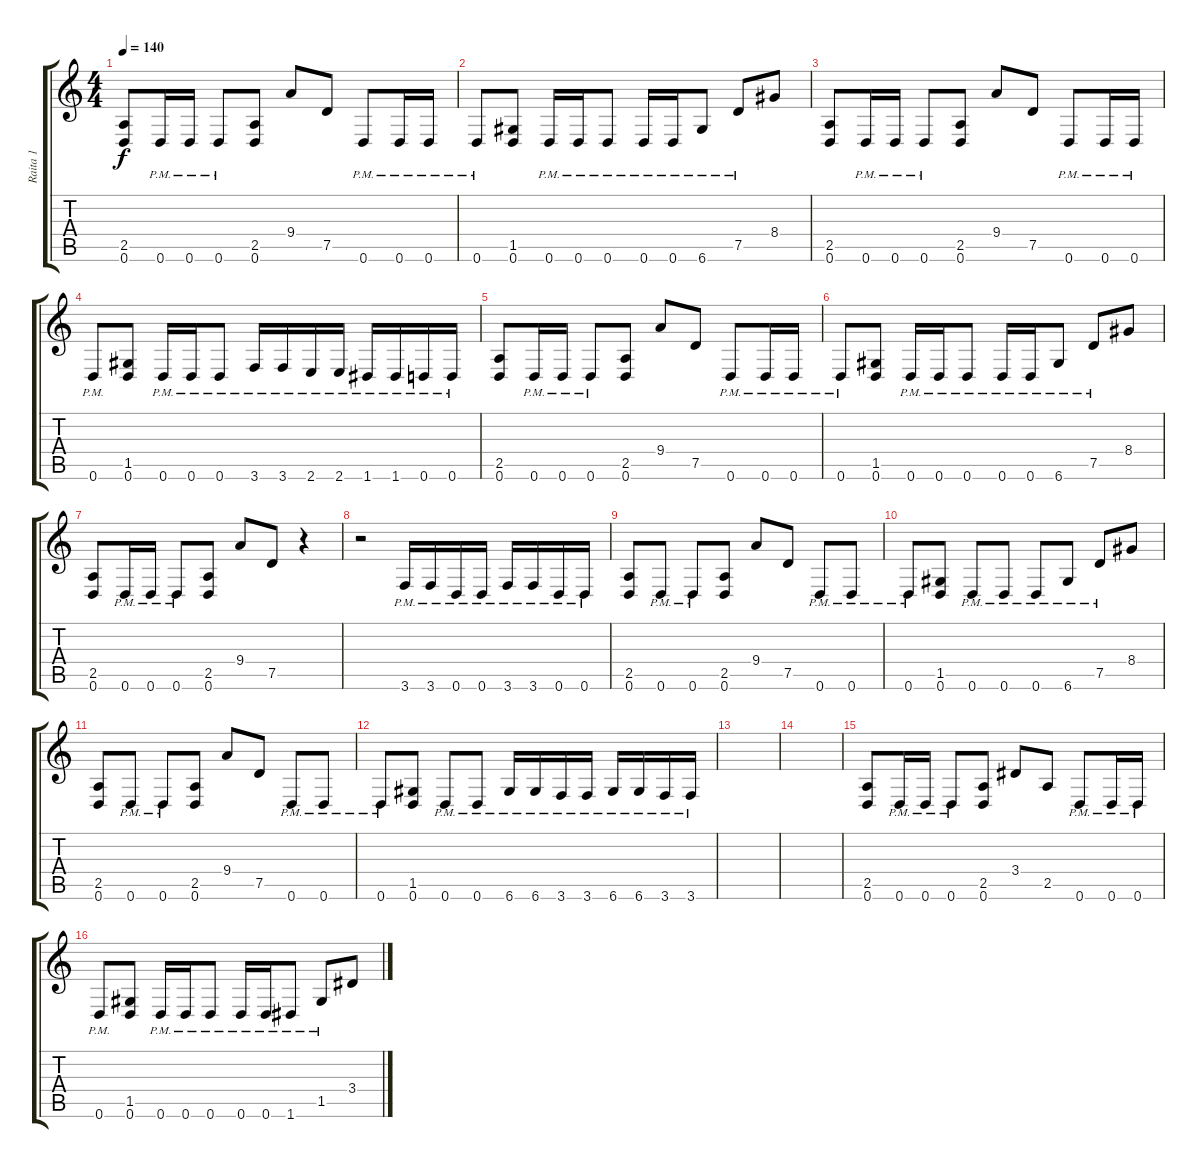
\track ("Raita 1" "Raita 1") {instrument distortionguitar}
\staff {score tabs}
\tuning (D4 A3 F3 C3 G2 D2) {hide}
\ts (4 4)
\tempo 140
\clef g2
\ks c
(2.5 0.6).8{dy f} 0.6{pm}.16 0.6{pm}.16 0.6{pm}.8 (2.5 0.6).8 9.4.8 7.5.8 0.6{pm}.8 0.6{pm}.16 0.6{pm}.16 |
0.6{pm}.8 (1.5 0.6).8 0.6{pm}.16 0.6{pm}.16 0.6{pm}.8 0.6{pm}.16 0.6{pm}.16 6.6{pm}.8 7.5{pm}.8 8.4.8 |
(2.5 0.6).8 0.6{pm}.16 0.6{pm}.16 0.6{pm}.8 (2.5 0.6).8 9.4.8 7.5.8 0.6{pm}.8 0.6{pm}.16 0.6{pm}.16 |
0.6{pm}.8 (1.5 0.6).8 0.6{pm}.16 0.6{pm}.16 0.6{pm}.8 3.6{pm}.16 3.6{pm}.16 2.6{pm}.16 2.6{pm}.16 1.6{pm}.16 1.6{pm}.16 0.6{pm}.16 0.6{pm}.16 |
(2.5 0.6).8 0.6{pm}.16 0.6{pm}.16 0.6{pm}.8 (2.5 0.6).8 9.4.8 7.5.8 0.6{pm}.8 0.6{pm}.16 0.6{pm}.16 |
0.6{pm}.8 (1.5 0.6).8 0.6{pm}.16 0.6{pm}.16 0.6{pm}.8 0.6{pm}.16 0.6{pm}.16 6.6{pm}.8 7.5{pm}.8 8.4.8 |
(2.5 0.6).8 0.6{pm}.16 0.6{pm}.16 0.6{pm}.8 (2.5 0.6).8 9.4.8 7.5.8 r.4 |
r.2 3.6{pm}.16 3.6{pm}.16 0.6{pm}.16 0.6{pm}.16 3.6{pm}.16 3.6{pm}.16 0.6{pm}.16 0.6{pm}.16 |
(2.5 0.6).8 0.6{pm}.8 0.6{pm}.8 (2.5 0.6).8 9.4.8 7.5.8 0.6{pm}.8 0.6{pm}.8 |
0.6{pm}.8 (1.5 0.6).8 0.6{pm}.8 0.6{pm}.8 0.6{pm}.8 6.6{pm}.8 7.5{pm}.8 8.4.8 |
(2.5 0.6).8 0.6{pm}.8 0.6{pm}.8 (2.5 0.6).8 9.4.8 7.5.8 0.6{pm}.8 0.6{pm}.8 |
0.6{pm}.8 (1.5 0.6).8 0.6{pm}.8 0.6{pm}.8 6.6{pm}.16 6.6{pm}.16 3.6{pm}.16 3.6{pm}.16 6.6{pm}.16 6.6{pm}.16 3.6{pm}.16 3.6{pm}.16 |
|
|
(2.5 0.6).8 0.6{pm}.16 0.6{pm}.16 0.6{pm}.8 (2.5 0.6).8 3.4.8 2.5.8 0.6{pm}.8 0.6{pm}.16 0.6{pm}.16 |
0.6{pm}.8 (1.5 0.6).8 0.6{pm}.16 0.6{pm}.16 0.6{pm}.8 0.6{pm}.16 0.6{pm}.16 1.6{pm}.8 1.5{pm}.8 3.4.8
